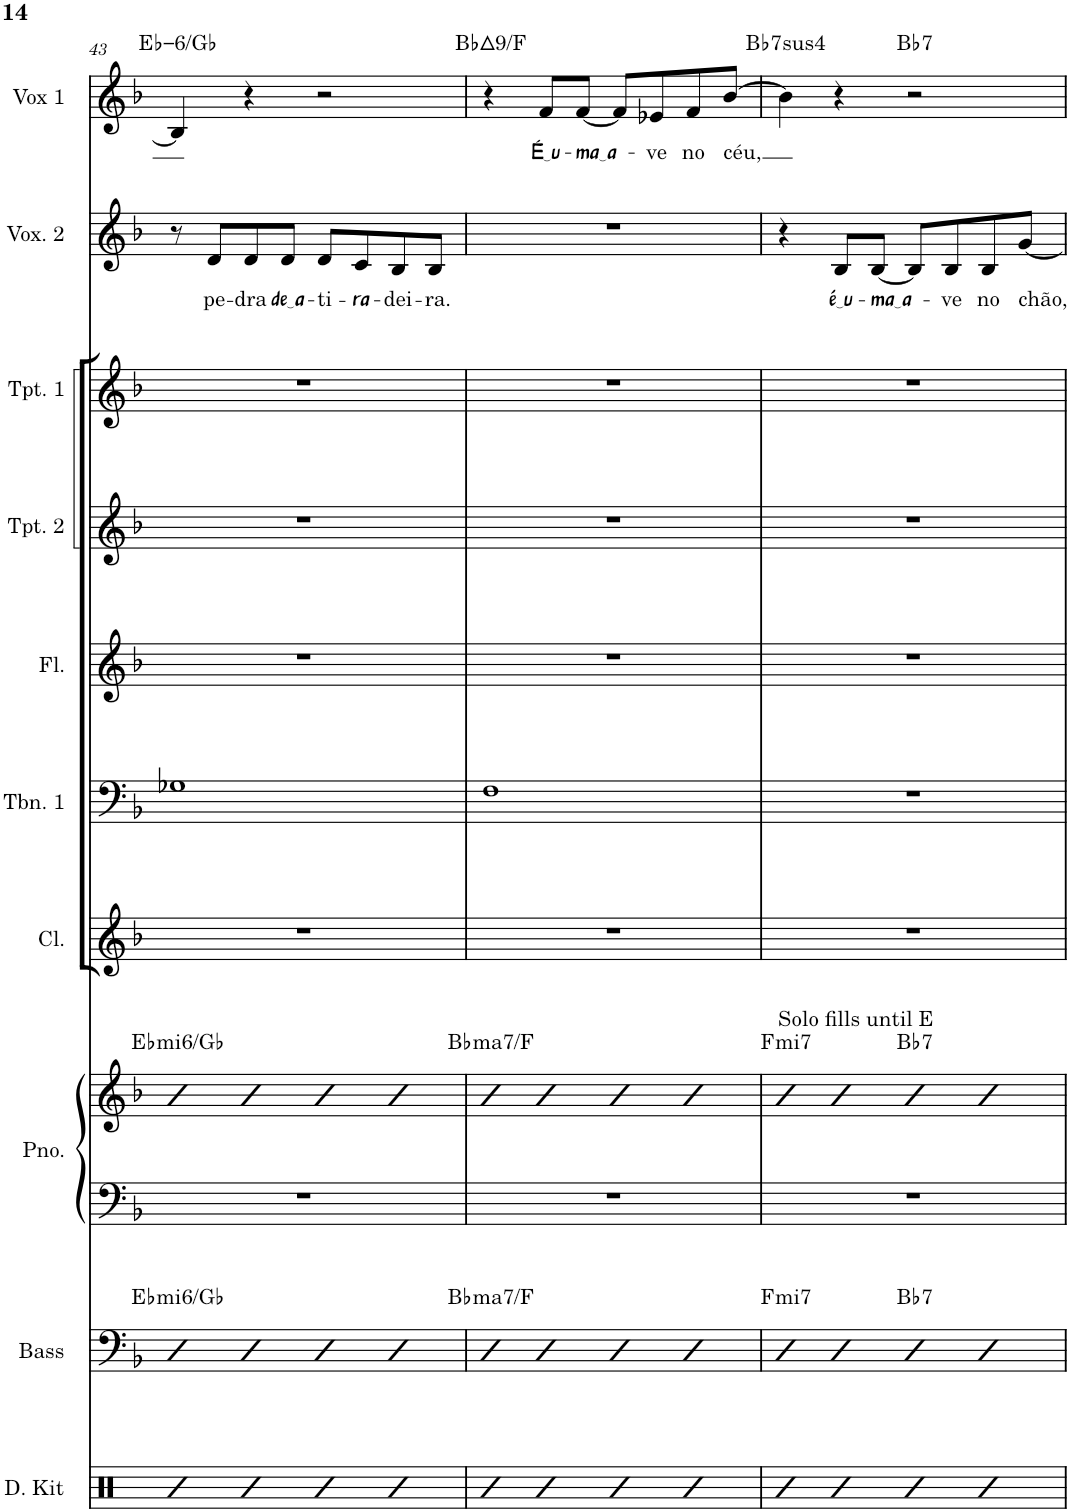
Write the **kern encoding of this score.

**kern	**kern	**harte	**kern	**kern	**harte	**kern	**kern	**kern	**kern	**kern	**kern	**text	**kern	**text	**harte
*part10	*part9	*part9	*part8	*part8	*part8	*part7	*part6	*part5	*part4	*part3	*part2	*part2	*part1	*part1	*part1
*staff11	*staff10	*	*staff9	*staff8	*	*staff7	*staff6	*staff5	*staff4	*staff3	*staff2	*staff2	*staff1	*staff1	*
*I"Drum Kit	*I"Acoustic Bass	*	*I"Piano	*	*	*I"Baritone Saxophone	*I"Trombone 1	*I"Flute Tenor Saxophone	*I"Trumpet 2	*I"Trumpet 1	*I"Voice 2	*	*I"Voice 1	*	*
*I'D. Kit	*I'Bass	*	*I'Pno.	*	*	*I'Bari	*I'Tbn. 1	*I'T. Sax.	*I'Tpt. 2	*I'Tpt. 1	*	*	*	*	*
!!LO:PB:g=z
*clefX	*clefF4	*	*clefF4	*clefG2	*	*clefG2	*clefF4	*clefG2	*clefG2	*clefG2	*clefG2	*	*clefG2	*	*
*	*Trd7c12	*	*	*	*	*Trd1c2	*	*Trd8c14	*Trd1c2	*Trd1c2	*	*	*	*	*
*k[]	*k[b-]	*	*k[b-]	*k[b-]	*	*k[b-]	*k[b-]	*k[b-]	*k[b-]	*k[b-]	*k[b-]	*	*k[b-]	*	*
*M4/4	*M4/4	*	*M4/4	*M4/4	*	*M4/4	*M4/4	*M4/4	*M4/4	*M4/4	*M4/4	*	*M4/4	*	*
=43	=43	=43	=43	=43	=43	=43	=43	=43	=43	=43	=43	=43	=43	=43	=43
!	!	!LO:H:kt=mi6	!	!	!LO:H:kt=mi6	!	!	!	!	!	!	!	!	!	!LO:H:kt=6
4R	4bb-	Eb:min6/b3	1r	4b-	Eb:min6/b3	1r	1G-X	1r	1r	1r	8r	.	4B-/]	.	Eb:min6/b3
!	!	!	!	!	!	!	!	!	!	!	!	!LO:LY:b	!	!	!
.	.	.	.	.	.	.	.	.	.	.	8d/L	pe-	.	.	.
!	!	!	!	!	!	!	!	!	!	!	!	!LO:LY:b	!	!	!
4R	4bb-	.	.	4b-	.	.	.	.	.	.	8d/	-dra	4r	.	.
!	!	!	!	!	!	!	!	!	!	!	!	!LO:LY:b	!	!	!
.	.	.	.	.	.	.	.	.	.	.	8d/J	de a	.	.	.
!	!	!	!	!	!	!	!	!	!	!	!	!LO:LY:b	!	!	!
4R	4bb-	.	.	4b-	.	.	.	.	.	.	8d/L	-ti-	2r	.	.
!	!	!	!	!	!	!	!	!	!	!	!	!LO:LY:b	!	!	!
.	.	.	.	.	.	.	.	.	.	.	8c/	-ra-	.	.	.
!	!	!	!	!	!	!	!	!	!	!	!	!LO:LY:b	!	!	!
4R	4bb-	.	.	4b-	.	.	.	.	.	.	8B-/	-dei-	.	.	.
!	!	!	!	!	!	!	!	!	!	!	!	!LO:LY:b	!	!	!
.	.	.	.	.	.	.	.	.	.	.	8B-/J	-ra.	.	.	.
=44	=44	=44	=44	=44	=44	=44	=44	=44	=44	=44	=44	=44	=44	=44	=44
!	!	!LO:H:kt=ma7	!	!	!LO:H:kt=ma7	!	!	!	!	!	!	!	!	!	!LO:H:kt=9
4R	4bb-	Bb:maj7/5	1r	4b-	Bb:maj7/5	1r	1F	1r	1r	1r	1r	.	4r	.	Bb:maj9/5
!	!	!	!	!	!	!	!	!	!	!	!	!	!	!LO:LY:b	!
4R	4bb-	.	.	4b-	.	.	.	.	.	.	.	.	8f/L	É u	.
!	!	!	!	!	!	!	!	!	!	!	!	!	!	!LO:LY:b	!
.	.	.	.	.	.	.	.	.	.	.	.	.	[8f/J	ma a	.
4R	4bb-	.	.	4b-	.	.	.	.	.	.	.	.	8f/L]	.	.
!	!	!	!	!	!	!	!	!	!	!	!	!	!	!LO:LY:b	!
.	.	.	.	.	.	.	.	.	.	.	.	.	8e-X/	-ve	.
!	!	!	!	!	!	!	!	!	!	!	!	!	!	!LO:LY:b	!
4R	4bb-	.	.	4b-	.	.	.	.	.	.	.	.	8f/	no	.
!	!	!	!	!	!	!	!	!	!	!	!	!	!	!LO:LY:b	!
.	.	.	.	.	.	.	.	.	.	.	.	.	[8b-/J	céu,	.
=45	=45	=45	=45	=45	=45	=45	=45	=45	=45	=45	=45	=45	=45	=45	=45
!	!	!LO:H:kt=mi7	!	!LO:TX:a:t=Solo fills until E	!LO:H:kt=mi7	!	!	!	!	!	!	!	!	!	!LO:H:kt=74
4R	4bb-	F:min7	1r	4b-	F:min7	1r	1r	1r	1r	1r	4r	.	4b-\]	.	Bb:sus4(7)
!	!	!	!	!	!	!	!	!	!	!	!	!LO:LY:b	!	!	!
4R	4bb-	.	.	4b-	.	.	.	.	.	.	8B-/L	é u	4r	.	.
!	!	!	!	!	!	!	!	!	!	!	!	!LO:LY:b	!	!	!
.	.	.	.	.	.	.	.	.	.	.	[8B-/J	ma a	.	.	.
!	!	!LO:H:kt=7	!	!	!LO:H:kt=7	!	!	!	!	!	!	!	!	!	!LO:H:kt=7
4R	4bb-	Bb:7	.	4b-	Bb:7	.	.	.	.	.	8B-/L]	.	2r	.	Bb:7
!	!	!	!	!	!	!	!	!	!	!	!	!LO:LY:b	!	!	!
.	.	.	.	.	.	.	.	.	.	.	8B-/	-ve	.	.	.
!	!	!	!	!	!	!	!	!	!	!	!	!LO:LY:b	!	!	!
4R	4bb-	.	.	4b-	.	.	.	.	.	.	8B-/	no	.	.	.
!	!	!	!	!	!	!	!	!	!	!	!	!LO:LY:b	!	!	!
.	.	.	.	.	.	.	.	.	.	.	[8g/J	chão,	.	.	.
=	=	=	=	=	=	=	=	=	=	=	=	=	=	=	=
*-	*-	*-	*-	*-	*-	*-	*-	*-	*-	*-	*-	*-	*-	*-	*-
